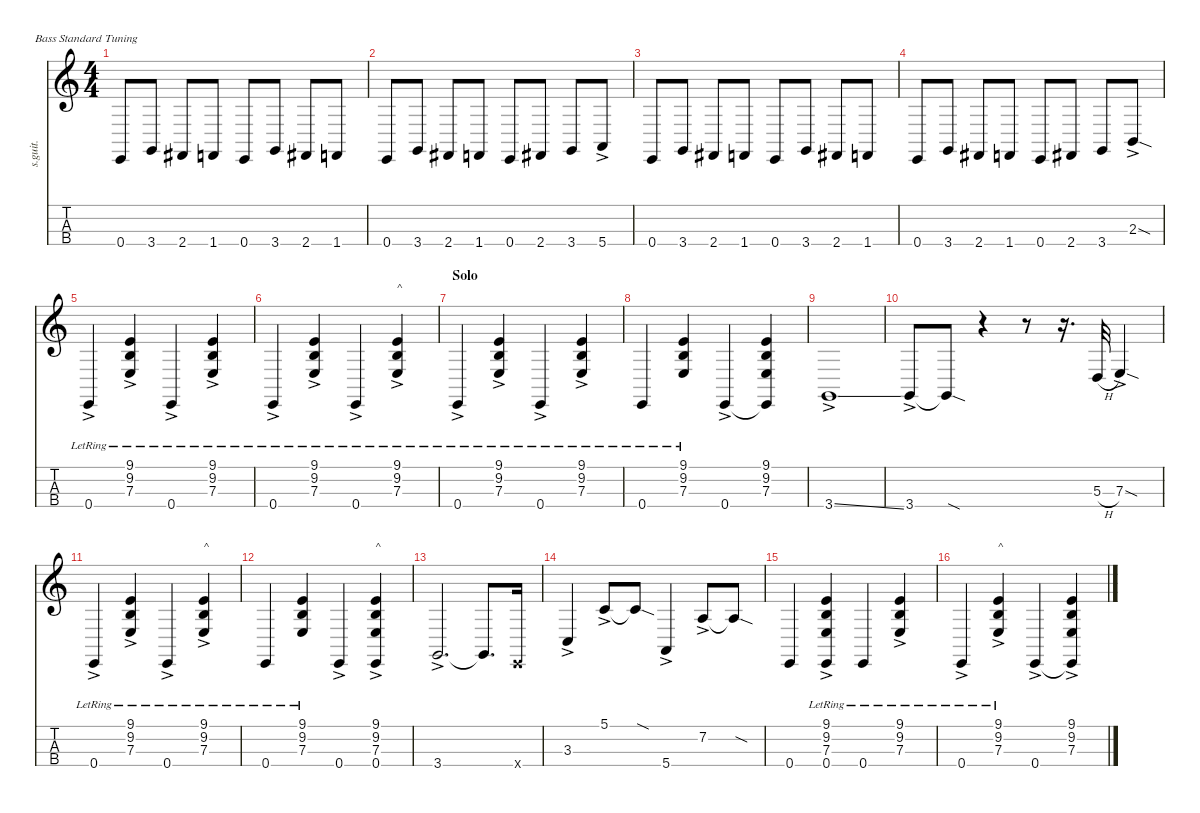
\defaultSystemsLayout 4
\hideDynamics
\bracketExtendMode nobrackets
\track ("Cliff Burton (Clean Bass)" "s.guit.") {instrument electricbassfinger}
\staff {score tabs}
\tuning (G2 D2 A1 E1)
\ts (4 4)
\tempo (118 hide)
\clef g2
\ks c
0.4.8{lyrics (0 "") lyrics (1 "") lyrics (2 "") lyrics (3 "") lyrics (4 "") dy f} 3.4.8{lyrics (0 "") lyrics (1 "") lyrics (2 "") lyrics (3 "") lyrics (4 "")} 2.4{acc #}.8{lyrics (0 "") lyrics (1 "") lyrics (2 "") lyrics (3 "") lyrics (4 "")} 1.4.8{lyrics (0 "") lyrics (1 "") lyrics (2 "") lyrics (3 "") lyrics (4 "")} 0.4.8{lyrics (0 "") lyrics (1 "") lyrics (2 "") lyrics (3 "") lyrics (4 "")} 3.4.8{lyrics (0 "") lyrics (1 "") lyrics (2 "") lyrics (3 "") lyrics (4 "")} 2.4{acc #}.8{lyrics (0 "") lyrics (1 "") lyrics (2 "") lyrics (3 "") lyrics (4 "")} 1.4.8{lyrics (0 "") lyrics (1 "") lyrics (2 "") lyrics (3 "") lyrics (4 "")} |
0.4.8{lyrics (0 "") lyrics (1 "") lyrics (2 "") lyrics (3 "") lyrics (4 "")} 3.4.8{lyrics (0 "") lyrics (1 "") lyrics (2 "") lyrics (3 "") lyrics (4 "")} 2.4{acc #}.8{lyrics (0 "") lyrics (1 "") lyrics (2 "") lyrics (3 "") lyrics (4 "")} 1.4.8{lyrics (0 "") lyrics (1 "") lyrics (2 "") lyrics (3 "") lyrics (4 "")} 0.4.8{lyrics (0 "") lyrics (1 "") lyrics (2 "") lyrics (3 "") lyrics (4 "")} 2.4{acc #}.8{lyrics (0 "") lyrics (1 "") lyrics (2 "") lyrics (3 "") lyrics (4 "")} 3.4.8{lyrics (0 "") lyrics (1 "") lyrics (2 "") lyrics (3 "") lyrics (4 "")} 5.4{ac}.8{lyrics (0 "") lyrics (1 "") lyrics (2 "") lyrics (3 "") lyrics (4 "") dy mp} |
0.4.8{lyrics (0 "") lyrics (1 "") lyrics (2 "") lyrics (3 "") lyrics (4 "") dy f} 3.4.8{lyrics (0 "") lyrics (1 "") lyrics (2 "") lyrics (3 "") lyrics (4 "")} 2.4{acc #}.8{lyrics (0 "") lyrics (1 "") lyrics (2 "") lyrics (3 "") lyrics (4 "")} 1.4.8{lyrics (0 "") lyrics (1 "") lyrics (2 "") lyrics (3 "") lyrics (4 "")} 0.4.8{lyrics (0 "") lyrics (1 "") lyrics (2 "") lyrics (3 "") lyrics (4 "")} 3.4.8{lyrics (0 "") lyrics (1 "") lyrics (2 "") lyrics (3 "") lyrics (4 "")} 2.4{acc #}.8{lyrics (0 "") lyrics (1 "") lyrics (2 "") lyrics (3 "") lyrics (4 "")} 1.4.8{lyrics (0 "") lyrics (1 "") lyrics (2 "") lyrics (3 "") lyrics (4 "")} |
0.4.8{lyrics (0 "") lyrics (1 "") lyrics (2 "") lyrics (3 "") lyrics (4 "")} 3.4.8{lyrics (0 "") lyrics (1 "") lyrics (2 "") lyrics (3 "") lyrics (4 "")} 2.4{acc #}.8{lyrics (0 "") lyrics (1 "") lyrics (2 "") lyrics (3 "") lyrics (4 "")} 1.4.8{lyrics (0 "") lyrics (1 "") lyrics (2 "") lyrics (3 "") lyrics (4 "")} 0.4.8{lyrics (0 "") lyrics (1 "") lyrics (2 "") lyrics (3 "") lyrics (4 "")} 2.4{acc #}.8{lyrics (0 "") lyrics (1 "") lyrics (2 "") lyrics (3 "") lyrics (4 "")} 3.4.8{lyrics (0 "") lyrics (1 "") lyrics (2 "") lyrics (3 "") lyrics (4 "")} 2.3{sod ac}.8{lyrics (0 "") lyrics (1 "") lyrics (2 "") lyrics (3 "") lyrics (4 "") dy mp} |
0.4{ac lr}.4{lyrics (0 "") lyrics (1 "") lyrics (2 "") lyrics (3 "") lyrics (4 "")} (9.1{ac lr} 9.2{ac lr} 7.3{ac lr}).4{lyrics (0 "") lyrics (1 "") lyrics (2 "") lyrics (3 "") lyrics (4 "")} 0.4{ac lr}.4{lyrics (0 "") lyrics (1 "") lyrics (2 "") lyrics (3 "") lyrics (4 "")} (9.1{ac lr} 9.2{ac lr} 7.3{ac lr}).4{lyrics (0 "") lyrics (1 "") lyrics (2 "") lyrics (3 "") lyrics (4 "")} |
0.4{ac lr}.4{lyrics (0 "") lyrics (1 "") lyrics (2 "") lyrics (3 "") lyrics (4 "")} (9.1{ac lr} 9.2{ac lr} 7.3{ac lr}).4{lyrics (0 "") lyrics (1 "") lyrics (2 "") lyrics (3 "") lyrics (4 "")} 0.4{ac lr}.4{lyrics (0 "") lyrics (1 "") lyrics (2 "") lyrics (3 "") lyrics (4 "")} (9.1{ac lr} 9.2{ac lr} 7.3{ac lr}).4{txt "^" lyrics (0 "") lyrics (1 "") lyrics (2 "") lyrics (3 "") lyrics (4 "") dy p} |
\section ("" "Solo")
0.4{ac lr}.4{lyrics (0 "") lyrics (1 "") lyrics (2 "") lyrics (3 "") lyrics (4 "") dy mp} (9.1{ac lr} 9.2{ac lr} 7.3{ac lr}).4{lyrics (0 "") lyrics (1 "") lyrics (2 "") lyrics (3 "") lyrics (4 "")} 0.4{ac lr}.4{lyrics (0 "") lyrics (1 "") lyrics (2 "") lyrics (3 "") lyrics (4 "")} (9.1{ac lr} 9.2{ac lr} 7.3{ac lr}).4{lyrics (0 "") lyrics (1 "") lyrics (2 "") lyrics (3 "") lyrics (4 "")} |
0.4{lr}.4{lyrics (0 "") lyrics (1 "") lyrics (2 "") lyrics (3 "") lyrics (4 "") dy ff} (9.1{lr} 9.2{lr} 7.3{lr}).4{lyrics (0 "") lyrics (1 "") lyrics (2 "") lyrics (3 "") lyrics (4 "")} 0.4{ac}.4{lyrics (0 "") lyrics (1 "") lyrics (2 "") lyrics (3 "") lyrics (4 "") dy mp} (9.1 9.2 7.3 0.4{t}).4{lyrics (0 "") lyrics (1 "") lyrics (2 "") lyrics (3 "") lyrics (4 "") dy ff} |
3.4{ss ac}.1{lyrics (0 "") lyrics (1 "") lyrics (2 "") lyrics (3 "") lyrics (4 "") dy pp} |
3.4{ac}.8{lyrics (0 "") lyrics (1 "") lyrics (2 "") lyrics (3 "") lyrics (4 "") dy p} 3.4{sod t}.8{lyrics (0 "") lyrics (1 "") lyrics (2 "") lyrics (3 "") lyrics (4 "") dy f} r.4 r.8 r.16{d} 5.3{h}.32{lyrics (0 "") lyrics (1 "") lyrics (2 "") lyrics (3 "") lyrics (4 "")} 7.3{sod ac}.4{lyrics (0 "") lyrics (1 "") lyrics (2 "") lyrics (3 "") lyrics (4 "") dy mp} |
0.4{ac lr}.4{lyrics (0 "") lyrics (1 "") lyrics (2 "") lyrics (3 "") lyrics (4 "")} (9.1{ac lr} 9.2{ac lr} 7.3{ac lr}).4{lyrics (0 "") lyrics (1 "") lyrics (2 "") lyrics (3 "") lyrics (4 "")} 0.4{ac lr}.4{lyrics (0 "") lyrics (1 "") lyrics (2 "") lyrics (3 "") lyrics (4 "")} (9.1{ac lr} 9.2{ac lr} 7.3{ac lr}).4{txt "^" lyrics (0 "") lyrics (1 "") lyrics (2 "") lyrics (3 "") lyrics (4 "") dy p} |
0.4{lr}.4{lyrics (0 "") lyrics (1 "") lyrics (2 "") lyrics (3 "") lyrics (4 "") dy ff} (9.1{lr} 9.2{lr} 7.3{lr}).4{lyrics (0 "") lyrics (1 "") lyrics (2 "") lyrics (3 "") lyrics (4 "")} 0.4{ac}.4{lyrics (0 "") lyrics (1 "") lyrics (2 "") lyrics (3 "") lyrics (4 "") dy mp} (9.1{ac} 9.2{ac} 7.3{ac} 0.4).4{txt "^" lyrics (0 "") lyrics (1 "") lyrics (2 "") lyrics (3 "") lyrics (4 "") dy f} |
3.4{ac}.2{d lyrics (0 "") lyrics (1 "") lyrics (2 "") lyrics (3 "") lyrics (4 "") dy mp} 3.4{t}.8{d lyrics (0 "") lyrics (1 "") lyrics (2 "") lyrics (3 "") lyrics (4 "") dy f} 0.4{x}.16{lyrics (0 "") lyrics (1 "") lyrics (2 "") lyrics (3 "") lyrics (4 "")} |
3.3{ac}.4{lyrics (0 "") lyrics (1 "") lyrics (2 "") lyrics (3 "") lyrics (4 "") dy mp} 5.1{ac}.8{lyrics (0 "") lyrics (1 "") lyrics (2 "") lyrics (3 "") lyrics (4 "") dy p} 5.1{sod t}.8{lyrics (0 "") lyrics (1 "") lyrics (2 "") lyrics (3 "") lyrics (4 "") dy f} 5.4{ac}.4{lyrics (0 "") lyrics (1 "") lyrics (2 "") lyrics (3 "") lyrics (4 "") dy mp} 7.2{ac}.8{lyrics (0 "") lyrics (1 "") lyrics (2 "") lyrics (3 "") lyrics (4 "") dy p} 7.2{sod t}.8{lyrics (0 "") lyrics (1 "") lyrics (2 "") lyrics (3 "") lyrics (4 "") dy f} |
0.4.4{lyrics (0 "") lyrics (1 "") lyrics (2 "") lyrics (3 "") lyrics (4 "")} (9.1{ac lr} 9.2{ac lr} 7.3{ac lr} 0.4{ac lr}).4{lyrics (0 "") lyrics (1 "") lyrics (2 "") lyrics (3 "") lyrics (4 "") dy mp} 0.4{lr}.4{lyrics (0 "") lyrics (1 "") lyrics (2 "") lyrics (3 "") lyrics (4 "") dy f} (9.1{ac lr} 9.2{ac lr} 7.3{ac lr}).4{lyrics (0 "") lyrics (1 "") lyrics (2 "") lyrics (3 "") lyrics (4 "") dy p} |
0.4{ac lr}.4{lyrics (0 "") lyrics (1 "") lyrics (2 "") lyrics (3 "") lyrics (4 "") dy mp} (9.1{ac lr} 9.2{ac lr} 7.3{ac lr}).4{txt "^" lyrics (0 "") lyrics (1 "") lyrics (2 "") lyrics (3 "") lyrics (4 "") dy p} 0.4{ac}.4{lyrics (0 "") lyrics (1 "") lyrics (2 "") lyrics (3 "") lyrics (4 "") dy mp} (9.1{ac} 9.2{ac} 7.3{ac} 0.4{t}).4{lyrics (0 "") lyrics (1 "") lyrics (2 "") lyrics (3 "") lyrics (4 "") dy f}
